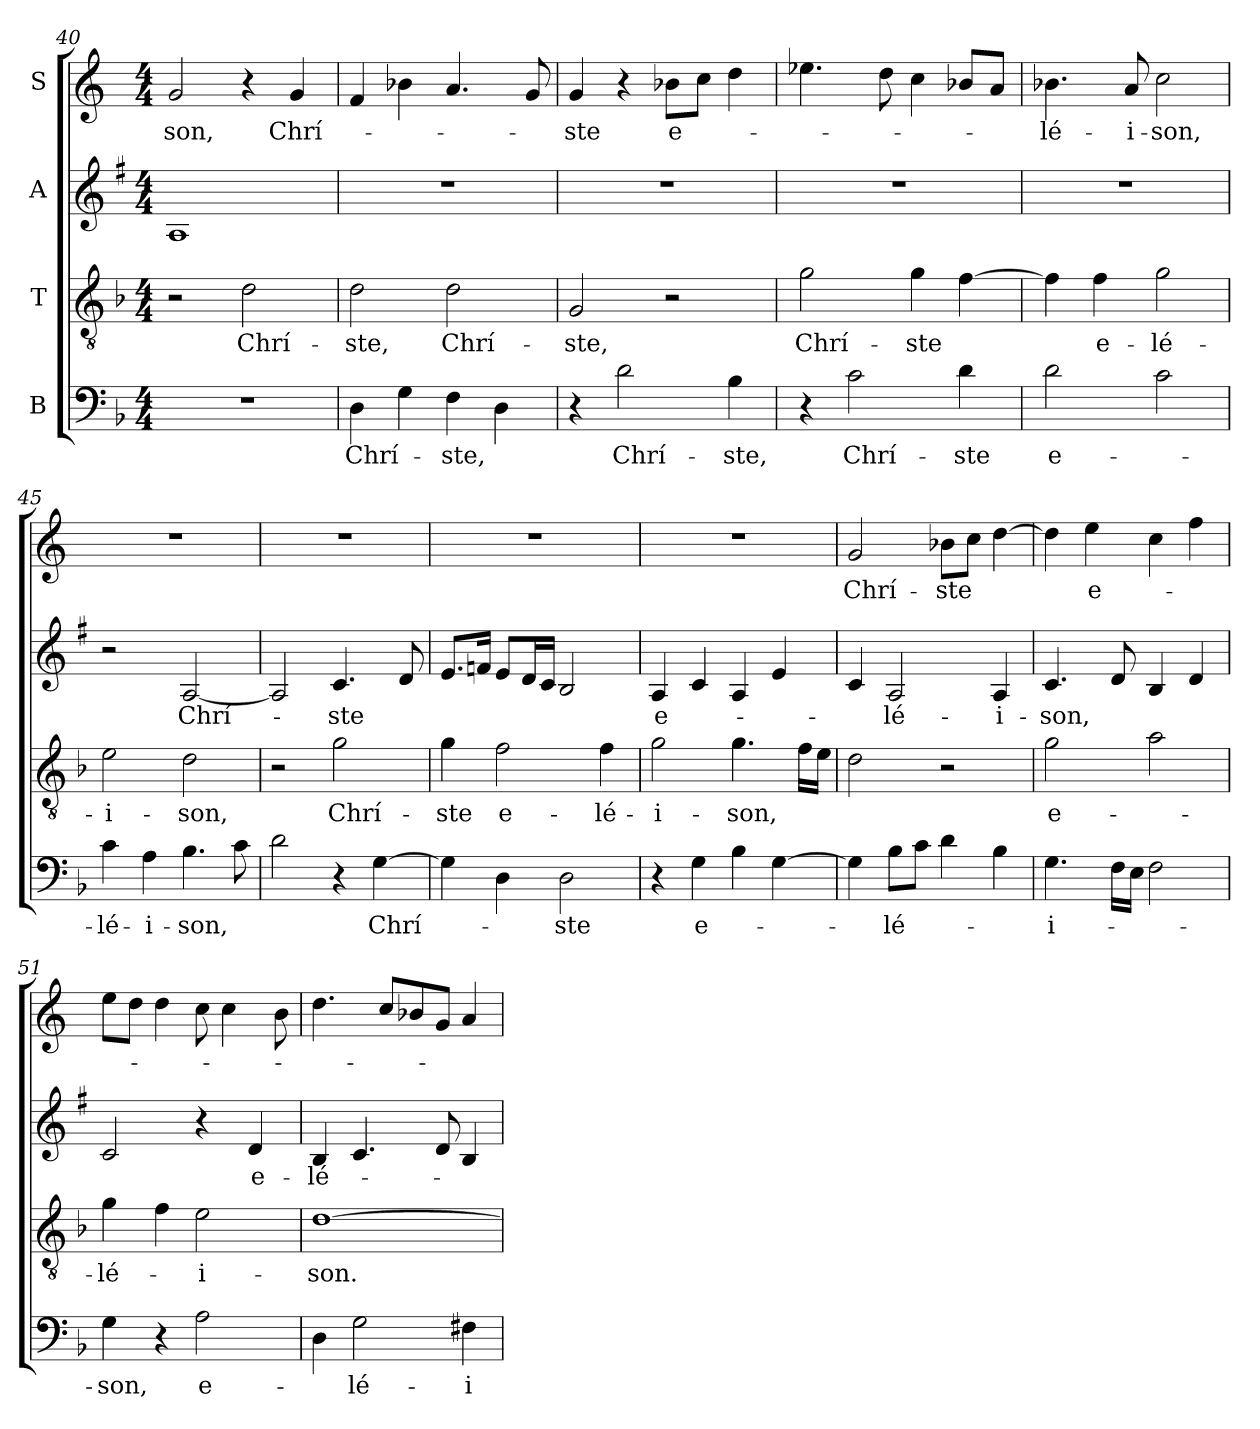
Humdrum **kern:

**kern	**text	**kern	**text	**kern	**text	**kern	**text
*part4	*part4	*part3	*part3	*part2	*part2	*part1	*part1
*staff4	*staff4	*staff3	*staff3	*staff2	*staff2	*staff1	*staff1
*I"B	*	*I"T	*	*I"A	*	*I"S	*
*clefF4	*	*clefGv2	*	*clefG2	*	*clefG2	*
*	*	*	*	*ITrd1c2	*	*	*
*k[b-]	*	*k[b-]	*	*k[b-]	*	*k[]	*
*F:	*	*F:	*	*F:	*	*C:	*
*M4/4	*	*M4/4	*	*M4/4	*	*M4/4	*
=40	=40	=40	=40	=40	=40	=40	=40
!	!	!	!	!	!	!	!LO:LY:b
1r	.	2r	.	1G	.	2g/	-son,
!	!	!	!LO:LY:b	!	!	!	!
.	.	2d\	Chrí-	.	.	4r	.
!	!	!	!	!	!	!	!LO:LY:b
.	.	.	.	.	.	4g/	Chrí-
=41	=41	=41	=41	=41	=41	=41	=41
!	!LO:LY:b	!	!LO:LY:b	!	!	!	!
4D\	Chrí-	2d\	-ste,	1r	.	4f/	.
4G\	.	.	.	.	.	4b-\	.
!	!LO:LY:b	!	!LO:LY:b	!	!	!	!
4F\	-ste,	2d\	Chrí-	.	.	4.a/	.
4D\	.	.	.	.	.	.	.
.	.	.	.	.	.	8g/	.
=42	=42	=42	=42	=42	=42	=42	=42
!	!	!	!LO:LY:b	!	!	!	!LO:LY:b
4r	.	2G/	-ste,	1r	.	4g/	-ste
!	!LO:LY:b	!	!	!	!	!	!
2d\	Chrí-	.	.	.	.	4r	.
!	!	!	!	!	!	!	!LO:LY:b
.	.	2r	.	.	.	8b-\L	e-
.	.	.	.	.	.	8cc\J	.
!	!LO:LY:b	!	!	!	!	!	!
4B-\	-ste,	.	.	.	.	4dd\	.
=43	=43	=43	=43	=43	=43	=43	=43
!	!	!	!LO:LY:b	!	!	!	!
4r	.	2g\	Chrí-	1r	.	4.ee-\	.
!	!LO:LY:b	!	!	!	!	!	!
2c\	Chrí-	.	.	.	.	.	.
.	.	.	.	.	.	8dd\	.
!	!	!	!LO:LY:b	!	!	!	!
.	.	4g\	-ste	.	.	4cc\	.
!	!LO:LY:b	!	!	!	!	!	!
4d\	-ste	[4f\	.	.	.	8b-/L	.
.	.	.	.	.	.	8a/J	.
=44	=44	=44	=44	=44	=44	=44	=44
!	!LO:LY:b	!	!	!	!	!	!LO:LY:b
2d\	e-	4f\]	.	1r	.	4.b-\	-lé-
!	!	!	!LO:LY:b	!	!	!	!
.	.	4f\	e-	.	.	.	.
!	!	!	!	!	!	!	!LO:LY:b
.	.	.	.	.	.	8a/	-i-
!	!	!	!LO:LY:b	!	!	!	!LO:LY:b
2c\	.	2g\	-lé-	.	.	2cc\	-son,
!!LO:PB:g=z
=45	=45	=45	=45	=45	=45	=45	=45
!	!LO:LY:b	!	!LO:LY:b	!	!	!	!
4c\	-lé-	2e\	-i-	2r	.	1r	.
!	!LO:LY:b	!	!	!	!	!	!
4A\	-i-	.	.	.	.	.	.
!	!LO:LY:b	!	!LO:LY:b	!	!LO:LY:b	!	!
4.B-\	-son,	2d\	-son,	[2G/	Chrí-	.	.
8c\	.	.	.	.	.	.	.
=46	=46	=46	=46	=46	=46	=46	=46
2d\	.	2r	.	2G/]	.	1r	.
!	!	!	!LO:LY:b	!	!LO:LY:b	!	!
4r	.	2g\	Chrí-	4.B-/	-ste	.	.
!	!LO:LY:b	!	!	!	!	!	!
[4G\	Chrí-	.	.	.	.	.	.
.	.	.	.	8c/	.	.	.
=47	=47	=47	=47	=47	=47	=47	=47
!	!	!	!LO:LY:b	!	!	!	!
4G\]	.	4g\	-ste	8.d/L	.	1r	.
.	.	.	.	16e-/Jk	.	.	.
!	!	!	!LO:LY:b	!	!	!	!
4D\	.	2f\	e-	8d/L	.	.	.
.	.	.	.	16c/L	.	.	.
.	.	.	.	16B-/JJ	.	.	.
!	!LO:LY:b	!	!	!	!	!	!
2D\	-ste	.	.	2A/	.	.	.
!	!	!	!LO:LY:b	!	!	!	!
.	.	4f\	-lé-	.	.	.	.
=48	=48	=48	=48	=48	=48	=48	=48
!	!	!	!LO:LY:b	!	!LO:LY:b	!	!
4r	.	2g\	-i-	4G/	e-	1r	.
!	!LO:LY:b	!	!	!	!	!	!
4G\	e-	.	.	4B-/	.	.	.
!	!	!	!LO:LY:b	!	!	!	!
4B-\	.	4.g\	-son,	4G/	.	.	.
[4G\	.	.	.	4d/	.	.	.
.	.	16f\LL	.	.	.	.	.
.	.	16e\JJ	.	.	.	.	.
=49	=49	=49	=49	=49	=49	=49	=49
!	!	!	!	!	!	!	!LO:LY:b
4G\]	.	2d\	.	4B-/	.	2g/	Chrí-
!	!LO:LY:b	!	!	!	!LO:LY:b	!	!
8B-\L	-lé-	.	.	2G/	-lé-	.	.
8c\J	.	.	.	.	.	.	.
!	!	!	!	!	!	!	!LO:LY:b
4d\	.	2r	.	.	.	8b-\L	-ste
.	.	.	.	.	.	8cc\J	.
!	!	!	!	!	!LO:LY:b	!	!
4B-\	.	.	.	4G/	-i-	[4dd\	.
!!LO:LB:g=z
=50	=50	=50	=50	=50	=50	=50	=50
!	!LO:LY:b	!	!LO:LY:b	!	!LO:LY:b	!	!
4.G\	-i-	2g\	e-	4.B-/	-son,	4dd\]	.
!	!	!	!	!	!	!	!LO:LY:b
.	.	.	.	.	.	4ee\	e-
16F\LL	.	.	.	8c/	.	.	.
16E\JJ	.	.	.	.	.	.	.
2F\	.	2a\	.	4A/	.	4cc\	.
.	.	.	.	4c/	.	4ff\	.
=51	=51	=51	=51	=51	=51	=51	=51
!	!LO:LY:b	!	!LO:LY:b	!	!	!	!
4G\	-son,	4g\	-lé-	2B-/	.	8ee\L	.
.	.	.	.	.	.	8dd\J	.
4r	.	4f\	.	.	.	4dd\	.
!	!LO:LY:b	!	!LO:LY:b	!	!	!	!
2A\	e-	2e\	-i-	4r	.	8cc\	.
.	.	.	.	.	.	4cc\	.
!	!	!	!	!	!LO:LY:b	!	!
.	.	.	.	4c/	e-	.	.
.	.	.	.	.	.	8b\	.
=52	=52	=52	=52	=52	=52	=52	=52
!	!	!	!LO:LY:b	!	!LO:LY:b	!	!
4D\	.	[1d	-son.	4A/	-lé-	4.dd\	.
!	!LO:LY:b	!	!	!	!	!	!
2G\	-lé-	.	.	4.B-/	.	.	.
.	.	.	.	.	.	8cc/L	.
.	.	.	.	.	.	8b-/	.
.	.	.	.	8c/	.	8g/J	.
!	!LO:LY:b	!	!	!	!	!	!
4F#\	-i-	.	.	4A/	.	4a/	.
=	=	=	=	=	=	=	=
*-	*-	*-	*-	*-	*-	*-	*-
